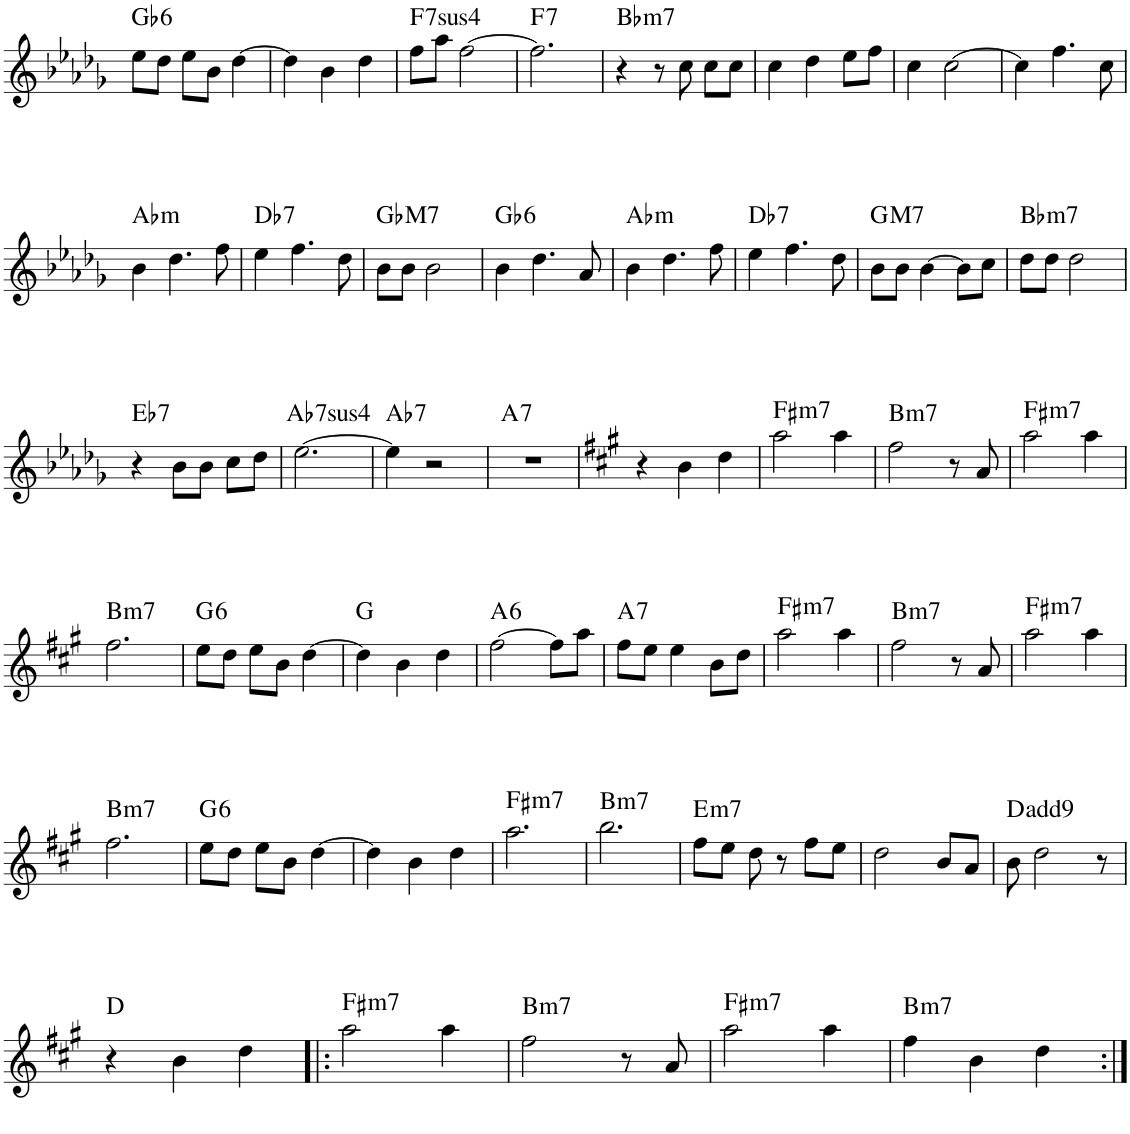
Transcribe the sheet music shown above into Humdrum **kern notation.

**kern	**harte
*part1	*part1
*staff1	*
*I"Piano	*
*I'Pno.	*
!!LO:PB:g=z
*clefG2	*
*k[b-e-a-d-g-]	*
*M3/4	*
=49	=49
!	!LO:H:kt=6
8ee-\L	Gb:maj6
8dd-\J	.
8ee-\L	.
8b-\J	.
[4dd-\	.
=50	=50
4dd-\]	.
4b-\	.
4dd-\	.
=51	=51
!	!LO:H:kt=74
8ff\L	F:sus4(7)
8aa-\J	.
[2ff\	.
=52	=52
!	!LO:H:kt=7
2.ff\]	F:7
=53	=53
!	!LO:H:kt=m7
4r	Bb:min7
8r	.
8cc\	.
8cc\L	.
8cc\J	.
=54	=54
4cc\	.
4dd-\	.
8ee-\L	.
8ff\J	.
=55	=55
4cc\	.
[2cc\	.
=56	=56
4cc\]	.
4.ff\	.
8cc\	.
!!LO:LB:g=z
=57	=57
!	!LO:H:kt=m
4b-\	Ab:min
4.dd-\	.
8ff\	.
=58	=58
!	!LO:H:kt=7
4ee-\	Db:7
4.ff\	.
8dd-\	.
=59	=59
!	!LO:H:kt=M7
8b-\L	Gb:maj7
8b-\J	.
2b-\	.
=60	=60
!	!LO:H:kt=6
4b-\	Gb:maj6
4.dd-\	.
8a-/	.
=61	=61
!	!LO:H:kt=m
4b-\	Ab:min
4.dd-\	.
8ff\	.
=62	=62
!	!LO:H:kt=7
4ee-\	Db:7
4.ff\	.
8dd-\	.
=63	=63
!	!LO:H:kt=M7
8b-\L	G:maj7
8b-\J	.
[4b-\	.
8b-\L]	.
8cc\J	.
=64	=64
!	!LO:H:kt=m7
8dd-\L	Bb:min7
8dd-\J	.
2dd-\	.
!!LO:LB:g=z
=65	=65
!	!LO:H:kt=7
4r	Eb:7
8b-\L	.
8b-\J	.
8cc\L	.
8dd-\J	.
=66	=66
!	!LO:H:kt=74
[2.ee-\	Ab:sus4(7)
=67	=67
!	!LO:H:kt=7
4ee-\]	Ab:7
2r	.
=68	=68
!	!LO:H:kt=7
2.r	A:7
=69	=69
*k[f#c#g#]	*
4r	.
4b\	.
4dd\	.
=70	=70
!	!LO:H:kt=m7
2aa\	F#:min7
4aa\	.
=71	=71
!	!LO:H:kt=m7
2ff#\	B:min7
8r	.
8a/	.
=72	=72
!	!LO:H:kt=m7
2aa\	F#:min7
4aa\	.
!!LO:LB:g=z
=73	=73
!	!LO:H:kt=m7
2.ff#\	B:min7
=74	=74
!	!LO:H:kt=6
8ee\L	G:maj6
8dd\J	.
8ee\L	.
8b\J	.
[4dd\	.
=75	=75
4dd\]	G:maj
4b\	.
4dd\	.
=76	=76
!	!LO:H:kt=6
[2ff#\	A:maj6
8ff#\L]	.
8aa\J	.
=77	=77
!	!LO:H:kt=7
8ff#\L	A:7
8ee\J	.
4ee\	.
8b\L	.
8dd\J	.
=78	=78
!	!LO:H:kt=m7
2aa\	F#:min7
4aa\	.
=79	=79
!	!LO:H:kt=m7
2ff#\	B:min7
8r	.
8a/	.
=80	=80
!	!LO:H:kt=m7
2aa\	F#:min7
4aa\	.
!!LO:LB:g=z
=81	=81
!	!LO:H:kt=m7
2.ff#\	B:min7
=82	=82
!	!LO:H:kt=6
8ee\L	G:maj6
8dd\J	.
8ee\L	.
8b\J	.
[4dd\	.
=83	=83
4dd\]	.
4b\	.
4dd\	.
=84	=84
!	!LO:H:kt=m7
2.aa\	F#:min7
=85	=85
!	!LO:H:kt=m7
2.bb\	B:min7
=86	=86
!	!LO:H:kt=m7
8ff#\L	E:min7
8ee\J	.
8dd\	.
8r	.
8ff#\L	.
8ee\J	.
=87	=87
2dd\	.
8b/L	.
8a/J	.
=88	=88
8b\	D:maj(9)
2dd\	.
8r	.
!!LO:LB:g=z
=89	=89
4r	D:maj
4b\	.
4dd\	.
=90!|:	=90!|:
!	!LO:H:kt=m7
2aa\	F#:min7
4aa\	.
=91	=91
!	!LO:H:kt=m7
2ff#\	B:min7
8r	.
8a/	.
=92	=92
!	!LO:H:kt=m7
2aa\	F#:min7
4aa\	.
=93	=93
!	!LO:H:kt=m7
4ff#\	B:min7
4b\	.
4dd\	.
=:|!	=:|!
*-	*-
